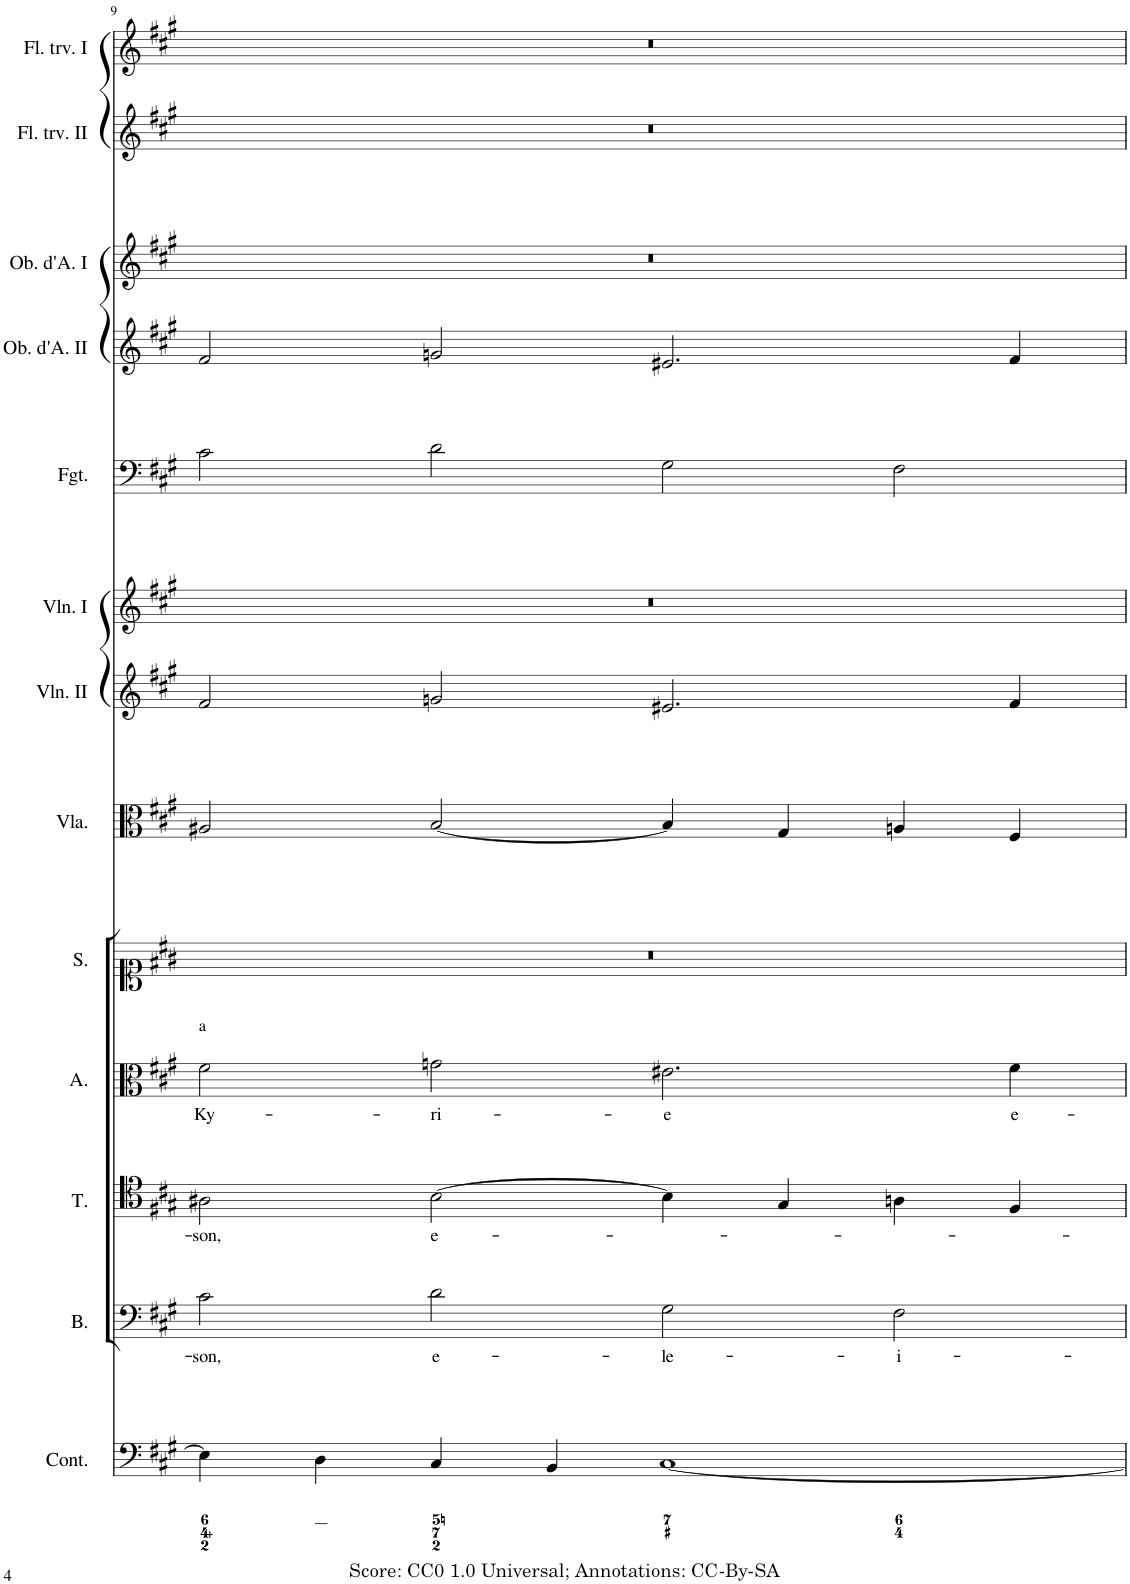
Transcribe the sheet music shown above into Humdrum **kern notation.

**kern	**kern	**text	**kern	**text	**kern	**text	**kern	**kern	**kern	**kern	**kern	**kern	**kern	**kern	**kern
*part13	*part12	*part12	*part11	*part11	*part10	*part10	*part9	*part8	*part7	*part6	*part5	*part4	*part3	*part2	*part1
*staff13	*staff12	*staff12	*staff11	*staff11	*staff10	*staff10	*staff9	*staff8	*staff7	*staff6	*staff5	*staff4	*staff3	*staff2	*staff1
*I"Continuo	*I"Basso	*	*I"Tenore	*	*I"Alto	*	*I"Soprano	*I"Viola	*I"Violino II	*I"Violino I	*I"Fagotti	*I"Oboe d'Amore II	*I"Oboe d'Amore I	*I"Flauto traverso II	*I"Flauto traverso I
*I'Cont.	*I'B.	*	*I'T.	*	*I'A.	*	*I'S.	*I'Vla.	*I'Vln. II	*I'Vln. I	*I'Fgt.	*I'Ob. d'A. II	*I'Ob. d'A. I	*I'Fl. trv. II	*I'Fl. trv. I
!!LO:PB:g=z
*clefF4	*clefF4	*	*clefC4	*	*clefC3	*	*clefC1	*clefC3	*clefG2	*clefG2	*clefF4	*clefG2	*clefG2	*clefG2	*clefG2
*k[f#c#g#]	*k[f#c#g#]	*	*k[f#c#g#]	*	*k[f#c#g#]	*	*k[f#c#g#]	*k[f#c#g#]	*k[f#c#g#]	*k[f#c#g#]	*k[f#c#g#]	*k[f#c#g#]	*k[f#c#g#]	*k[f#c#g#]	*k[f#c#g#]
*M4/2	*M4/2	*	*M4/2	*	*M4/2	*	*M4/2	*M4/2	*M4/2	*M4/2	*M4/2	*M4/2	*M4/2	*M4/2	*M4/2
*	*met(c|)	*	*met(c|)	*	*met(c|)	*	*met(c|)	*met(c|)	*met(c|)	*met(c|)	*met(c|)	*met(c|)	*met(c|)	*met(c|)	*met(c|)
=9	=9	=9	=9	=9	=9	=9	=9	=9	=9	=9	=9	=9	=9	=9	=9
!	!	!	!	!	!LO:TX:a:t=a	!	!	!	!	!	!	!	!	!	!
!	!	!LO:LY:b	!	!LO:LY:b	!	!LO:LY:b	!	!	!	!	!	!	!	!	!
4E\]	2c#\	-son,	2A#X\	-son,	2f#\	Ky-	0r	2A#X/	2f#/	0r	2c#\	2f#/	0r	0r	0r
4D\	.	.	.	.	.	.	.	.	.	.	.	.	.	.	.
!	!	!LO:LY:b	!	!LO:LY:b	!	!LO:LY:b	!	!	!	!	!	!	!	!	!
4C#/	2d\	e-	[2B\	e-	2gn\	-ri-	.	[2B/	2gn/	.	2d\	2gn/	.	.	.
4BB/	.	.	.	.	.	.	.	.	.	.	.	.	.	.	.
!	!	!LO:LY:b	!	!	!	!LO:LY:b	!	!	!	!	!	!	!	!	!
[1C#	2G#\	-le-	4B\]	.	2.e#X\	-e	.	4B/]	2.e#X/	.	2G#\	2.e#X/	.	.	.
.	.	.	4G#/	.	.	.	.	4G#/	.	.	.	.	.	.	.
!	!	!LO:LY:b	!	!	!	!	!	!	!	!	!	!	!	!	!
.	2F#\	-i-	4An\	.	.	.	.	4An/	.	.	2F#\	.	.	.	.
!	!	!	!	!	!	!LO:LY:b	!	!	!	!	!	!	!	!	!
.	.	.	4F#/	.	4f#\	e-	.	4F#/	4f#/	.	.	4f#/	.	.	.
=	=	=	=	=	=	=	=	=	=	=	=	=	=	=	=
*-	*-	*-	*-	*-	*-	*-	*-	*-	*-	*-	*-	*-	*-	*-	*-
